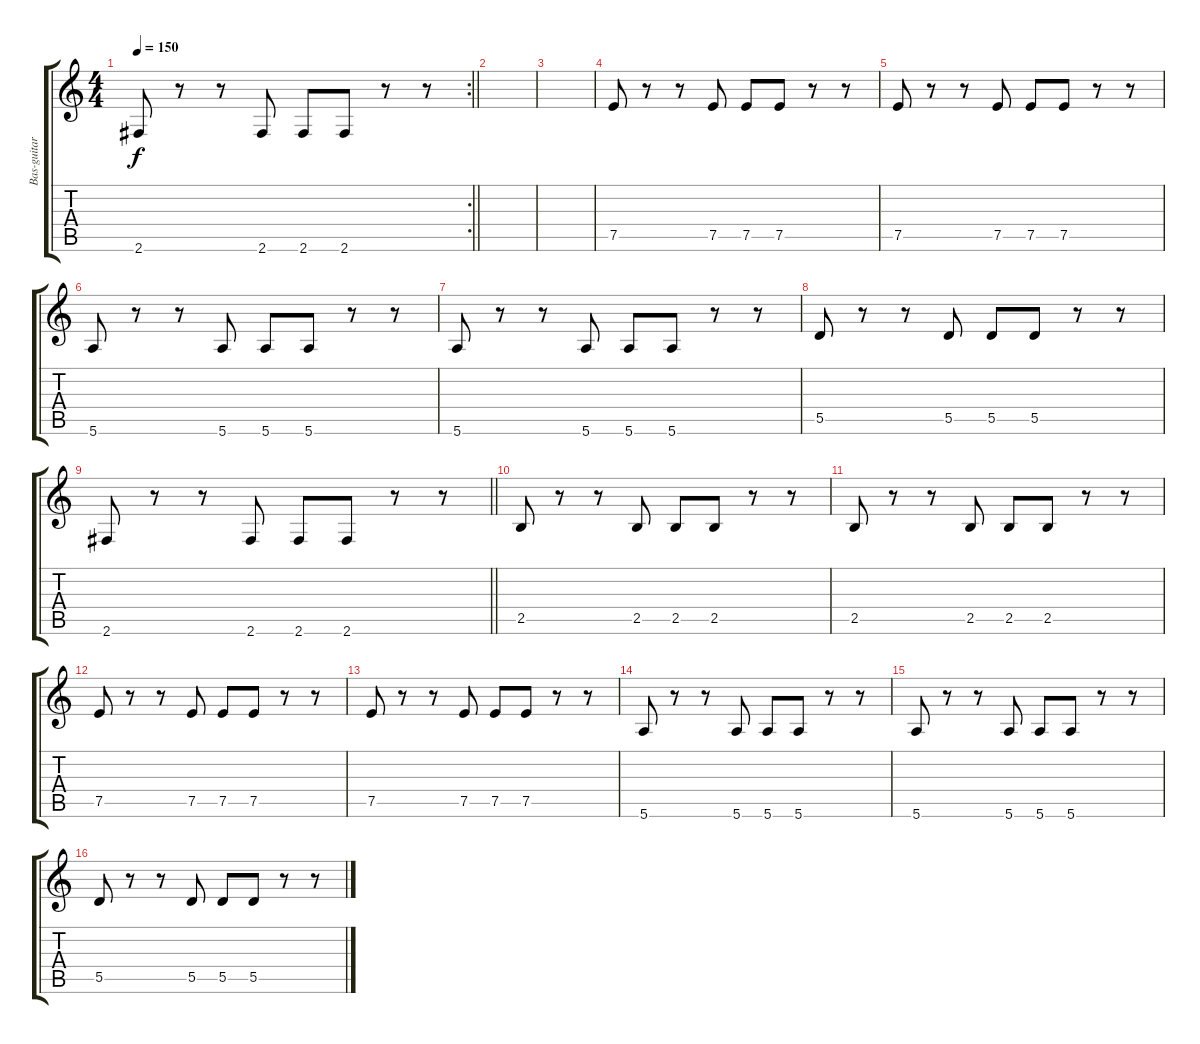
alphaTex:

\track ("Bas-guitar" "Bas-guitar") {instrument electricbasspick}
\staff {score tabs}
\tuning (E4 B3 G3 D3 A2 E2) {hide}
\rc 2
\ts (4 4)
\tempo 150
\clef g2
\barLineRight lightlight
\ks c
2.6.8{dy f} r.8 r.8 2.6.8 2.6.8 2.6.8 r.8 r.8 |
|
|
7.5.8 r.8 r.8 7.5.8 7.5.8 7.5.8 r.8 r.8 |
7.5.8 r.8 r.8 7.5.8 7.5.8 7.5.8 r.8 r.8 |
5.6.8 r.8 r.8 5.6.8 5.6.8 5.6.8 r.8 r.8 |
5.6.8 r.8 r.8 5.6.8 5.6.8 5.6.8 r.8 r.8 |
5.5.8 r.8 r.8 5.5.8 5.5.8 5.5.8 r.8 r.8 |
\barLineRight lightlight
2.6.8 r.8 r.8 2.6.8 2.6.8 2.6.8 r.8 r.8 |
2.5.8 r.8 r.8 2.5.8 2.5.8 2.5.8 r.8 r.8 |
2.5.8 r.8 r.8 2.5.8 2.5.8 2.5.8 r.8 r.8 |
7.5.8 r.8 r.8 7.5.8 7.5.8 7.5.8 r.8 r.8 |
7.5.8 r.8 r.8 7.5.8 7.5.8 7.5.8 r.8 r.8 |
5.6.8 r.8 r.8 5.6.8 5.6.8 5.6.8 r.8 r.8 |
5.6.8 r.8 r.8 5.6.8 5.6.8 5.6.8 r.8 r.8 |
5.5.8 r.8 r.8 5.5.8 5.5.8 5.5.8 r.8 r.8
